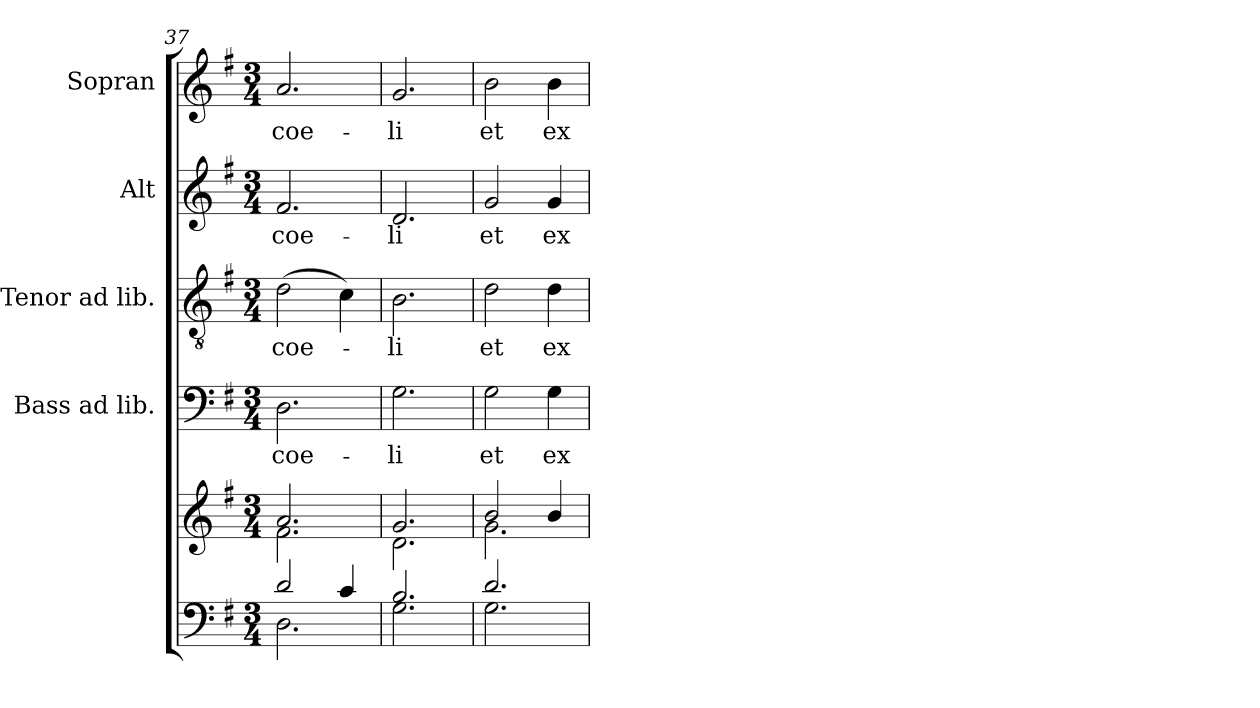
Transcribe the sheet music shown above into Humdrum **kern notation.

**kern	**kern	**kern	**text	**kern	**text	**kern	**text	**kern	**text
*part5	*part5	*part4	*part4	*part3	*part3	*part2	*part2	*part1	*part1
*staff6	*staff5	*staff4	*staff4	*staff3	*staff3	*staff2	*staff2	*staff1	*staff1
*	*	*I"Bass ad lib.	*	*I"Tenor ad lib.	*	*I"Alt	*	*I"Sopran	*
*	*	*I'B.	*	*I'T.	*	*I'A.	*	*I'S.	*
*clefF4	*clefG2	*clefF4	*	*clefGv2	*	*clefG2	*	*clefG2	*
*k[f#]	*k[f#]	*k[f#]	*	*k[f#]	*	*k[f#]	*	*k[f#]	*
*G:	*G:	*G:	*	*G:	*	*G:	*	*G:	*
*M3/4	*M3/4	*M3/4	*	*M3/4	*	*M3/4	*	*M3/4	*
=37	=37	=37	=37	=37	=37	=37	=37	=37	=37
*^	*^	*	*	*	*	*	*	*	*
!	!	!	!	!	!LO:LY:b	!	!LO:LY:b	!	!LO:LY:b	!	!LO:LY:b
2d/	2.D\	2.a/	2.f#\	2.D\	coe-	(>2d\	coe-	2.f#/	coe-	2.a/	coe-
4c/	.	.	.	.	.	4c\)	.	.	.	.	.
=38	=38	=38	=38	=38	=38	=38	=38	=38	=38	=38	=38
!	!	!	!	!	!LO:LY:b	!	!LO:LY:b	!	!LO:LY:b	!	!LO:LY:b
2.B/	2.G\	2.g/	2.d\	2.G\	-li	2.B\	-li	2.d/	-li	2.g/	-li
=39	=39	=39	=39	=39	=39	=39	=39	=39	=39	=39	=39
!	!	!	!	!	!LO:LY:b	!	!LO:LY:b	!	!LO:LY:b	!	!LO:LY:b
2.d/	2.G\	2b/	2.g\	2G\	et	2d\	et	2g/	et	2b\	et
!	!	!	!	!	!LO:LY:b	!	!LO:LY:b	!	!LO:LY:b	!	!LO:LY:b
.	.	4b/	.	4G\	ex-	4d\	ex-	4g/	ex-	4b\	ex-
*v	*v	*	*	*	*	*	*	*	*	*	*
*	*v	*v	*	*	*	*	*	*	*	*
=	=	=	=	=	=	=	=	=	=
*-	*-	*-	*-	*-	*-	*-	*-	*-	*-
